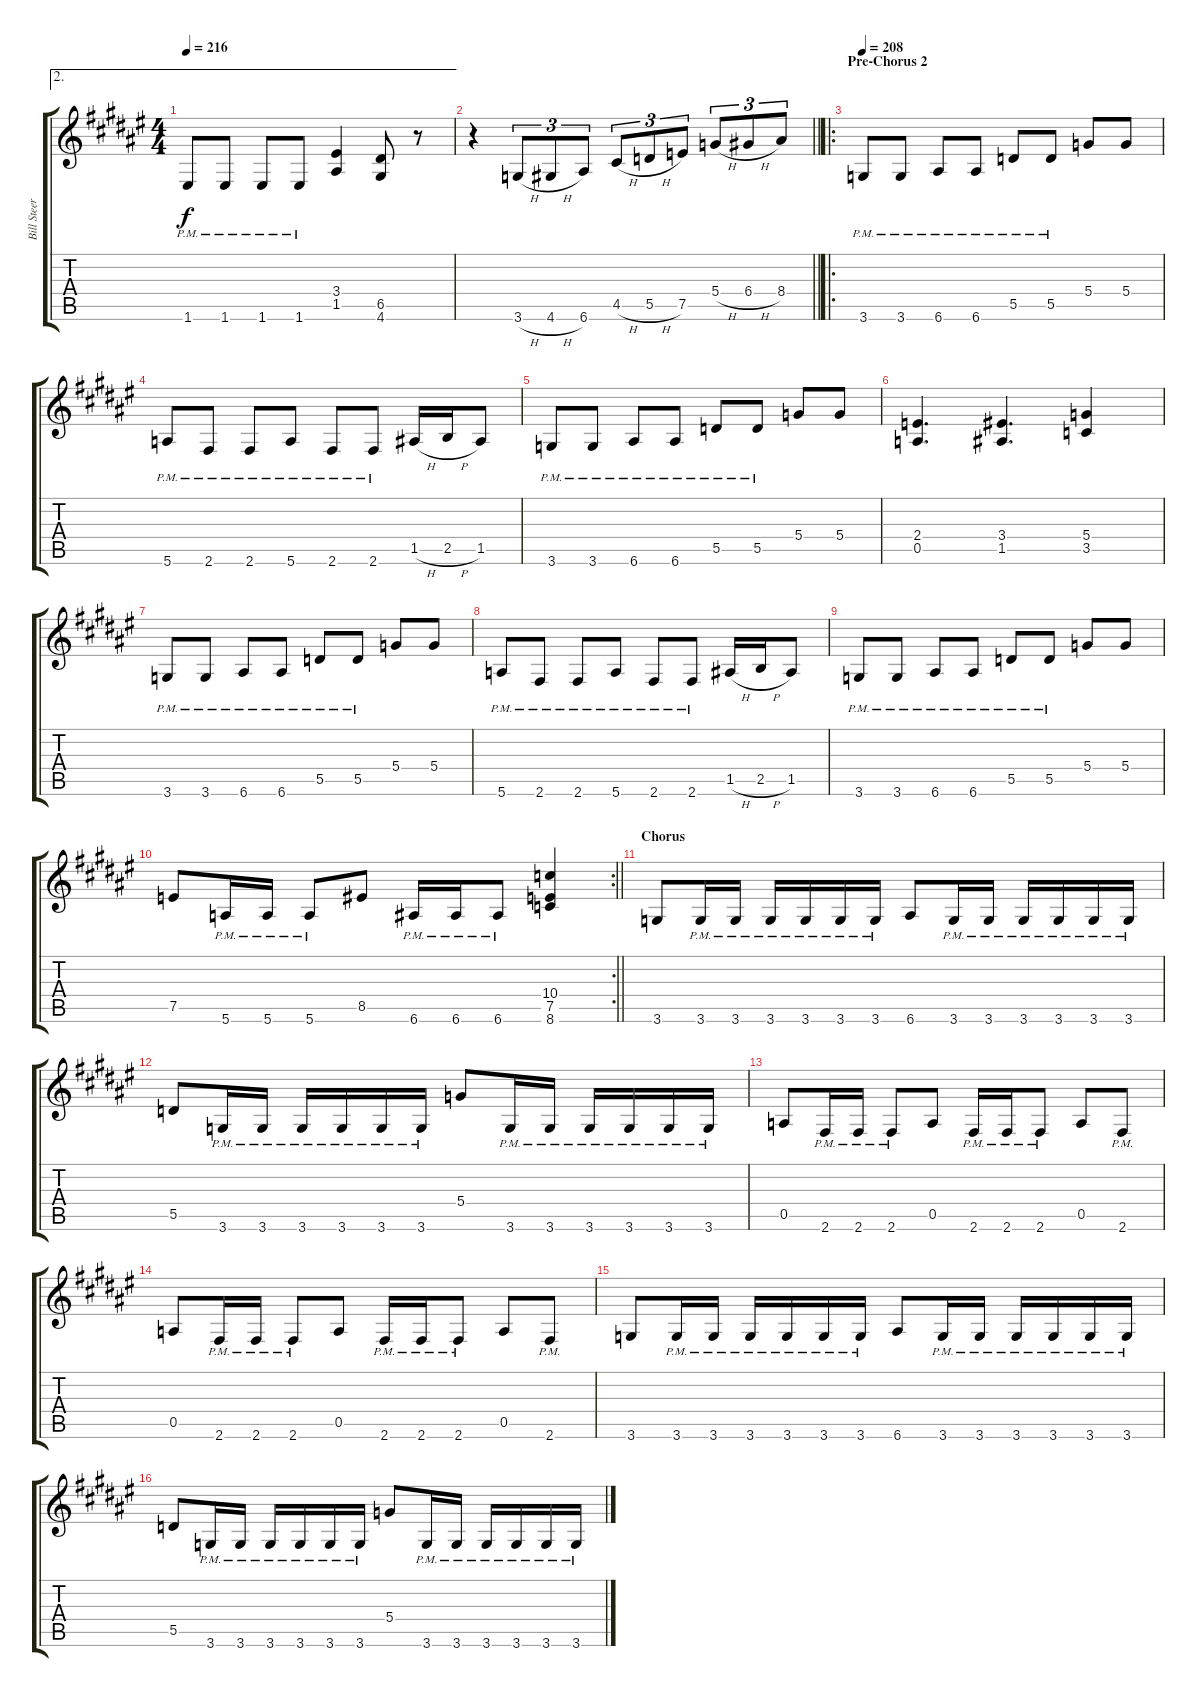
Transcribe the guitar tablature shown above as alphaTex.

\track ("Bill Steer" "Bill Steer") {instrument distortionguitar}
\staff {score tabs}
\tuning (E4 B3 G3 D3 A2 E2) {hide}
\ae 2
\ts (4 4)
\tempo 216
\clef g2
\ks f#
1.6{pm}.8{dy f} 1.6{pm}.8 1.6{pm}.8 1.6{pm}.8 (3.4 1.5).4 (6.5 4.6).8 r.8 |
\barLineRight lightlight
r.4 3.6{h}.8{tu (3 2)} 4.6{h}.8{tu (3 2)} 6.6.8{tu (3 2)} 4.5{h}.8{tu (3 2)} 5.5{h}.8{tu (3 2)} 7.5.8{tu (3 2)} 5.4{h}.8{tu (3 2)} 6.4{h}.8{tu (3 2)} 8.4.8{tu (3 2)} |
\ro
\section ("" "Pre-Chorus 2")
\tempo 208
3.6{pm}.8 3.6{pm}.8 6.6{pm}.8 6.6{pm}.8 5.5{pm}.8 5.5{pm}.8 5.4.8 5.4.8 |
5.6{pm}.8 2.6{pm}.8 2.6{pm}.8 5.6{pm}.8 2.6{pm}.8 2.6{pm}.8 1.5{h}.16 2.5{h}.16 1.5.8 |
3.6{pm}.8 3.6{pm}.8 6.6{pm}.8 6.6{pm}.8 5.5{pm}.8 5.5{pm}.8 5.4.8 5.4.8 |
(2.4 0.5).4{d} (3.4 1.5).4{d} (5.4 3.5).4 |
3.6{pm}.8 3.6{pm}.8 6.6{pm}.8 6.6{pm}.8 5.5{pm}.8 5.5{pm}.8 5.4.8 5.4.8 |
5.6{pm}.8 2.6{pm}.8 2.6{pm}.8 5.6{pm}.8 2.6{pm}.8 2.6{pm}.8 1.5{h}.16 2.5{h}.16 1.5.8 |
3.6{pm}.8 3.6{pm}.8 6.6{pm}.8 6.6{pm}.8 5.5{pm}.8 5.5{pm}.8 5.4.8 5.4.8 |
\rc 2
\barLineRight lightlight
7.5.8 5.6{pm}.16 5.6{pm}.16 5.6{pm}.8 8.5.8 6.6{pm}.16 6.6{pm}.16 6.6{pm}.8 (10.4 7.5 8.6).4 |
\section ("" "Chorus")
3.6.8 3.6{pm}.16 3.6{pm}.16 3.6{pm}.16 3.6{pm}.16 3.6{pm}.16 3.6{pm}.16 6.6.8 3.6{pm}.16 3.6{pm}.16 3.6{pm}.16 3.6{pm}.16 3.6{pm}.16 3.6{pm}.16 |
5.5.8 3.6{pm}.16 3.6{pm}.16 3.6{pm}.16 3.6{pm}.16 3.6{pm}.16 3.6{pm}.16 5.4.8 3.6{pm}.16 3.6{pm}.16 3.6{pm}.16 3.6{pm}.16 3.6{pm}.16 3.6{pm}.16 |
0.5.8 2.6{pm}.16 2.6{pm}.16 2.6{pm}.8 0.5.8 2.6{pm}.16 2.6{pm}.16 2.6{pm}.8 0.5.8 2.6{pm}.8 |
0.5.8 2.6{pm}.16 2.6{pm}.16 2.6{pm}.8 0.5.8 2.6{pm}.16 2.6{pm}.16 2.6{pm}.8 0.5.8 2.6{pm}.8 |
3.6.8 3.6{pm}.16 3.6{pm}.16 3.6{pm}.16 3.6{pm}.16 3.6{pm}.16 3.6{pm}.16 6.6.8 3.6{pm}.16 3.6{pm}.16 3.6{pm}.16 3.6{pm}.16 3.6{pm}.16 3.6{pm}.16 |
5.5.8 3.6{pm}.16 3.6{pm}.16 3.6{pm}.16 3.6{pm}.16 3.6{pm}.16 3.6{pm}.16 5.4.8 3.6{pm}.16 3.6{pm}.16 3.6{pm}.16 3.6{pm}.16 3.6{pm}.16 3.6{pm}.16
